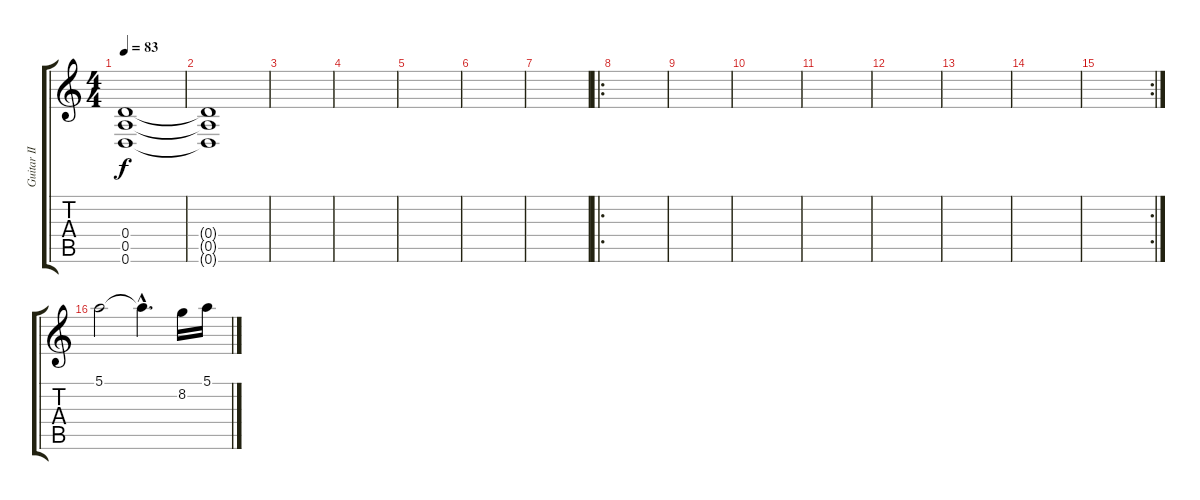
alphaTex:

\track ("Guitar II" "Guitar II") {instrument distortionguitar}
\staff {score tabs}
\tuning (E4 B3 G3 D3 A2 D2) {hide}
\ts (4 4)
\tempo 83
\clef g2
\ks c
(0.4{t} 0.5{t} 0.6{t}).1{dy f} |
(0.4{t} 0.5{t} 0.6{t}).1 |
|
|
|
|
|
\ro
|
|
|
|
|
|
|
\rc 2
|
5.1.2{volume 12} 5.1{hac t}.4{d} 8.2.16 5.1{ss}.16
